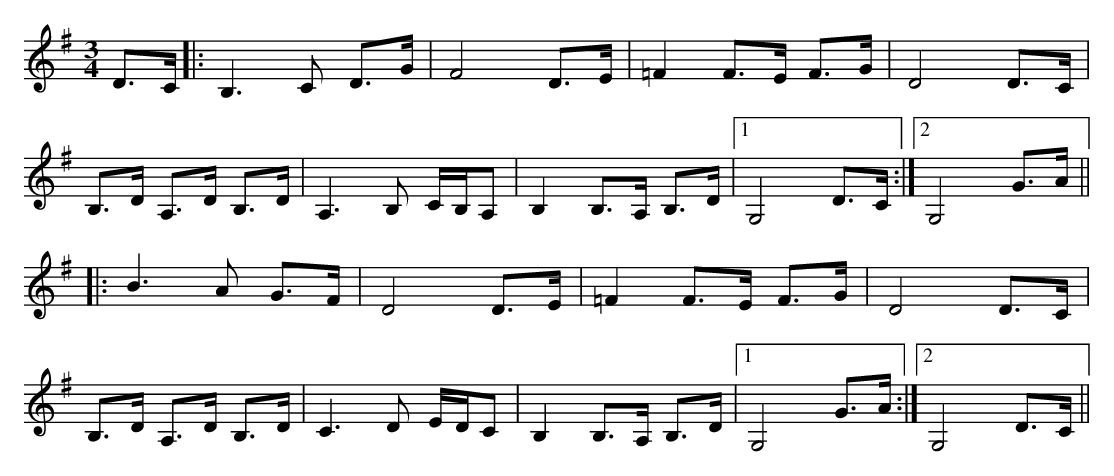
X:1
M:3/4
K:G
D>C|:B,3C D>G|F4 D>E|=F2F>E F>G|D4D>C|
B,>D A,>D B,>D|A,3B, C/B,/A,|B,2 B,>A, B,>D|1 G,4D>C:|2 G,4G>A||
|:B3A G>F|D4 D>E|=F2F>E F>G|D4D>C|
B,>D A,>D B,>D|C3D E/D/C|B,2 B,>A, B,>D|1 G,4G>A:|2 G,4D>C||
